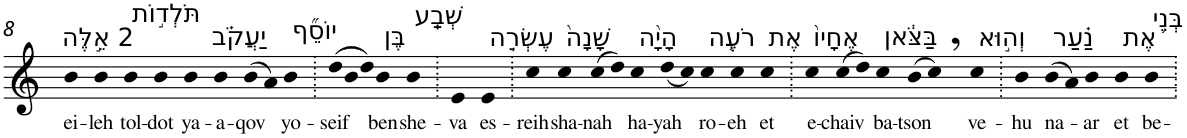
**kern	**text
*part1	*part1
*staff1	*staff1
*I"Piano	*
*I'Pno	*
!!LO:PB:g=z
*clefG2	*
*k[]	*
=8	=8
!LO:TX:a:t=2 אֵ֣לֶּה	!
!	!LO:LY:b
4b	ei-
!	!LO:LY:b
4b	-leh
!LO:TX:a:t=תֹּלְד֣וֹת	!
!	!LO:LY:b
4b	tol-
!	!LO:LY:b
4b	-dot
!LO:TX:a:t=יַעֲקֹ֗ב	!
!	!LO:LY:b
4b	ya-
!	!LO:LY:b
4b	-a-
!	!LO:LY:b
(>8b	-qov
8a)	.
!LO:TX:a:t=יוֹסֵ֞ף	!
!	!LO:LY:b
4b	yo-
=9.	=9.
*Xtuplet	*
!	!LO:LY:b
(>12dd	-seif
12b	.
12dd)	.
!LO:TX:a:t=בֶּן	!
!	!LO:LY:b
4b	ben
!LO:TX:a:t=שְׁבַֽע	!
!	!LO:LY:b
4b	she-
=10.	=10.
!	!LO:LY:b
4e	-va
!LO:TX:a:t=עֶשְׂרֵ֤ה	!
!	!LO:LY:b
4e	es-
=11.	=11.
!	!LO:LY:b
4cc	-reih
!LO:TX:a:t=שָׁנָה֙	!
!	!LO:LY:b
4cc	sha-
!	!LO:LY:b
(>8cc	-nah
8dd)	.
!LO:TX:a:t=הָיָ֨ה	!
!	!LO:LY:b
4cc	ha-
!	!LO:LY:b
(<8dd	-yah
8cc)	.
!LO:TX:a:t=רֹעֶ֤ה	!
!	!LO:LY:b
4cc	ro-
!	!LO:LY:b
4cc	-eh
!LO:TX:a:t=אֶת	!
!	!LO:LY:b
4cc	et
=12.	=12.
!LO:TX:a:t=אֶחָיו֙	!
!	!LO:LY:b
4cc	e-
!	!LO:LY:b
(>8cc	-chaiv
8dd)	.
!LO:TX:a:t=בַּצֹּ֔אן	!
!	!LO:LY:b
4cc	ba-
!	!LO:LY:b
(>8b	-tson
8cc,)	.
!LO:TX:a:t=וְה֣וּא	!
!	!LO:LY:b
4cc	ve-
=13.	=13.
!	!LO:LY:b
4b	-hu
!LO:TX:a:t=נַ֗עַר	!
!	!LO:LY:b
(>8b	na-
8a)	.
!	!LO:LY:b
4b	-ar
!LO:TX:a:t=אֶת	!
!	!LO:LY:b
4b	et
!LO:TX:a:t=בְּנֵ֥י	!
!	!LO:LY:b
4b	be-
=.	=.
*-	*-
